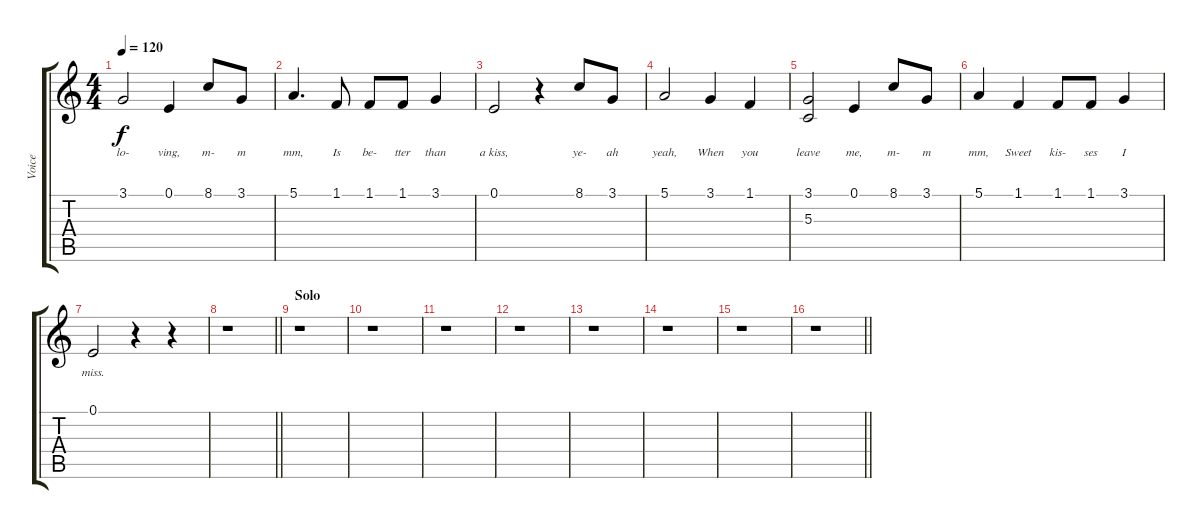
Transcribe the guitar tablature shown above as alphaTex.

\track ("Voice" "Voice") {instrument altosax}
\staff {score tabs}
\tuning (E4 B3 G3 D3 A2 E2) {hide}
\ts (4 4)
\tempo 120
\clef g2
\ks c
3.1.2{lyrics (0 "lo-") lyrics (1 "") lyrics (2 "") lyrics (3 "") lyrics (4 "") dy f} 0.1.4{lyrics (0 "ving,") lyrics (1 "") lyrics (2 "") lyrics (3 "") lyrics (4 "")} 8.1.8{lyrics (0 "m-") lyrics (1 "") lyrics (2 "") lyrics (3 "") lyrics (4 "")} 3.1.8{lyrics (0 "m") lyrics (1 "") lyrics (2 "") lyrics (3 "") lyrics (4 "")} |
5.1.4{d lyrics (0 "mm,") lyrics (1 "") lyrics (2 "") lyrics (3 "") lyrics (4 "")} 1.1.8{lyrics (0 "Is") lyrics (1 "") lyrics (2 "") lyrics (3 "") lyrics (4 "")} 1.1.8{lyrics (0 "be-") lyrics (1 "") lyrics (2 "") lyrics (3 "") lyrics (4 "")} 1.1.8{lyrics (0 "tter") lyrics (1 "") lyrics (2 "") lyrics (3 "") lyrics (4 "")} 3.1.4{lyrics (0 "than") lyrics (1 "") lyrics (2 "") lyrics (3 "") lyrics (4 "")} |
0.1.2{lyrics (0 "a kiss,") lyrics (1 "") lyrics (2 "") lyrics (3 "") lyrics (4 "")} r.4 8.1.8{lyrics (0 "ye-") lyrics (1 "") lyrics (2 "") lyrics (3 "") lyrics (4 "")} 3.1.8{lyrics (0 "ah") lyrics (1 "") lyrics (2 "") lyrics (3 "") lyrics (4 "")} |
5.1.2{lyrics (0 "yeah,") lyrics (1 "") lyrics (2 "") lyrics (3 "") lyrics (4 "")} 3.1.4{lyrics (0 "When") lyrics (1 "") lyrics (2 "") lyrics (3 "") lyrics (4 "")} 1.1.4{lyrics (0 "you") lyrics (1 "") lyrics (2 "") lyrics (3 "") lyrics (4 "")} |
(3.1 5.3).2{lyrics (0 "leave") lyrics (1 "") lyrics (2 "") lyrics (3 "") lyrics (4 "")} 0.1.4{lyrics (0 "me,") lyrics (1 "") lyrics (2 "") lyrics (3 "") lyrics (4 "")} 8.1.8{lyrics (0 "m-") lyrics (1 "") lyrics (2 "") lyrics (3 "") lyrics (4 "")} 3.1.8{lyrics (0 "m") lyrics (1 "") lyrics (2 "") lyrics (3 "") lyrics (4 "")} |
5.1.4{lyrics (0 "mm,") lyrics (1 "") lyrics (2 "") lyrics (3 "") lyrics (4 "")} 1.1.4{lyrics (0 "Sweet") lyrics (1 "") lyrics (2 "") lyrics (3 "") lyrics (4 "")} 1.1.8{lyrics (0 "kis-") lyrics (1 "") lyrics (2 "") lyrics (3 "") lyrics (4 "")} 1.1.8{lyrics (0 "ses") lyrics (1 "") lyrics (2 "") lyrics (3 "") lyrics (4 "")} 3.1.4{lyrics (0 "I") lyrics (1 "") lyrics (2 "") lyrics (3 "") lyrics (4 "")} |
0.1.2{lyrics (0 "miss.") lyrics (1 "") lyrics (2 "") lyrics (3 "") lyrics (4 "")} r.4 r.4 |
\barLineRight lightlight
r.1 |
\section ("" "Solo")
r.1 |
r.1 |
r.1 |
r.1 |
r.1 |
r.1 |
r.1 |
\barLineRight lightlight
r.1
